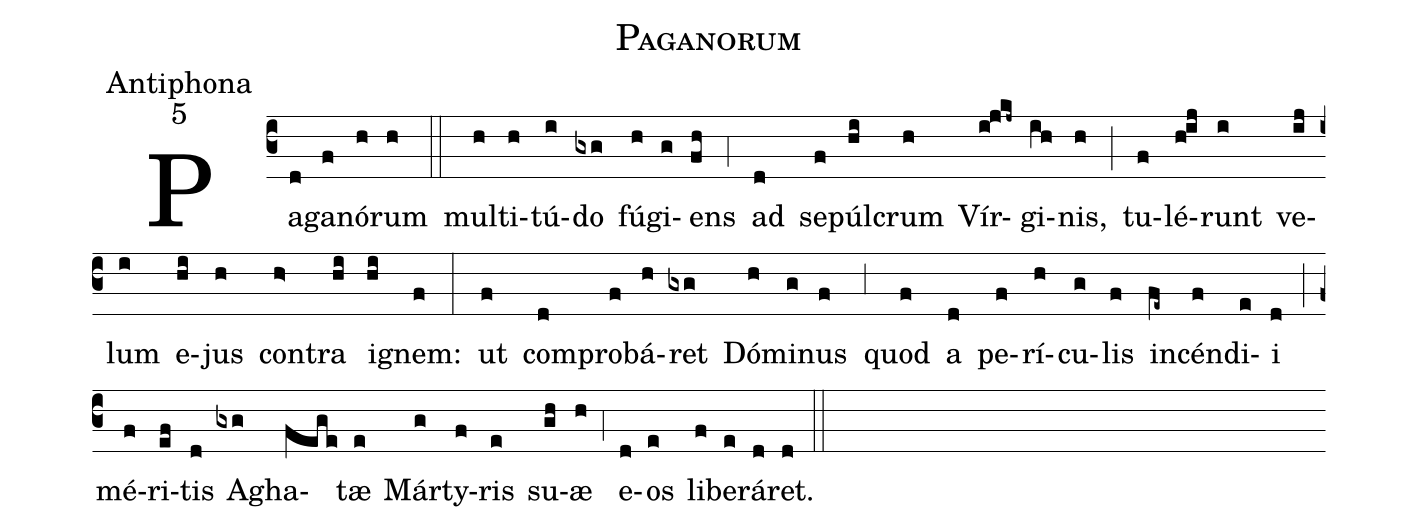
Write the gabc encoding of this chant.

name:Paganorum;
office-part:Antiphona;
mode:5;
%%
(c3) Pa(d)ga(f)nó(h)rum(h) (::)
mul(h)ti(h)tú(i)do(gxg) fú(h)gi(g)ens(fh) (,4) ad(d) se(f)púl(hi)crum(h) Vír(i!jkj~)gi(ih)nis,(h) (;) tu(f)lé(h!ij)runt(i) ve(ij)lum(i) e(hi)jus(h) con(h>)tra(hi) i(hi)gnem:(f) (:)
ut(f) com(d)pro(f)bá(h)ret(gxg) Dó(h)mi(g)nus(f) (,3) quod(f) a(d) pe(f)rí(h)cu(g)lis(f) in(fe~)cén(f)di(e)i(d) (;) mé(f)ri(ef)tis(d) A(gxg)gha(fege)tæ(e) Már(g)ty(f)ris(e) su(gh)æ(h) (,4) e(d)os(e) li(f)be(e)rá(d)ret.(d) (::)
